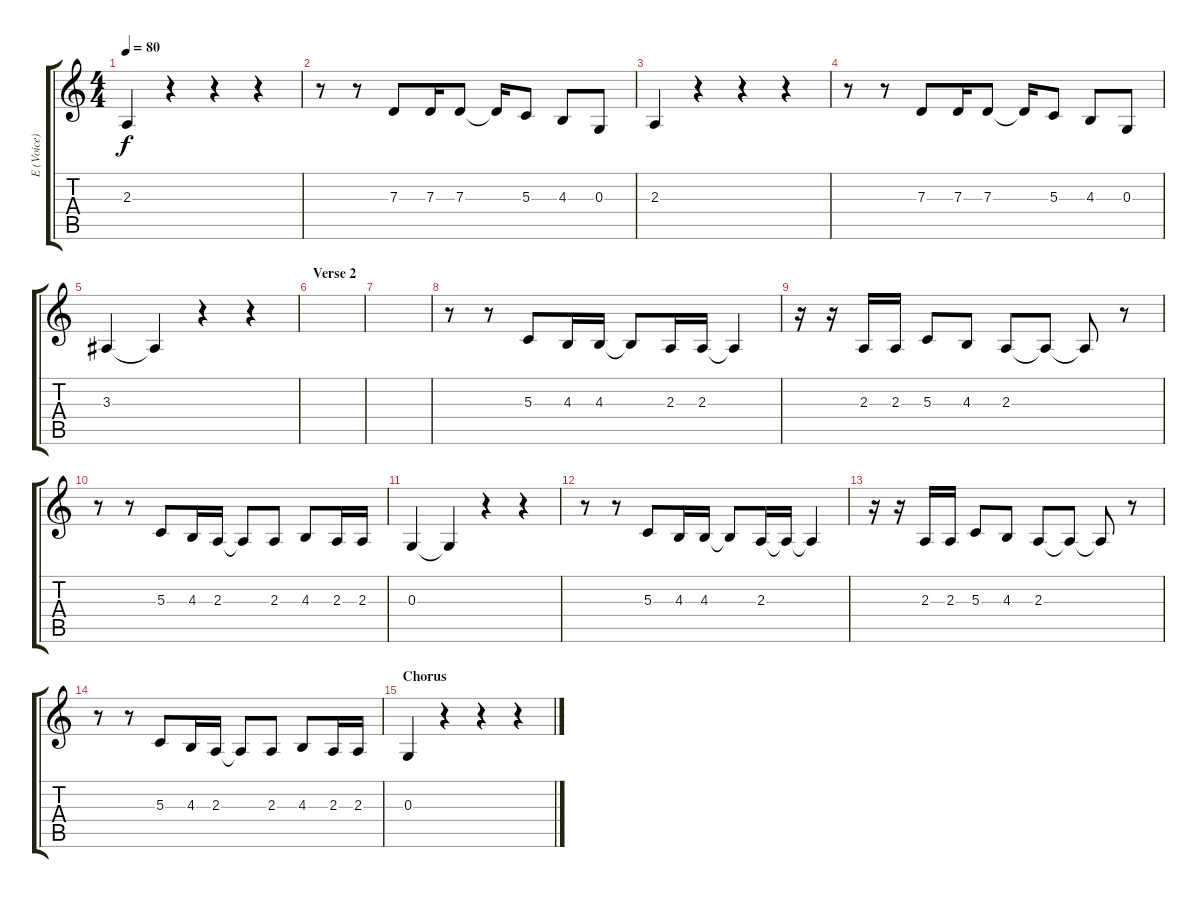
\track ("E (Voice)" "E (Voice)") {instrument clarinet}
\staff {score tabs}
\tuning (E4 B3 G3 D3 A2 E2) {hide}
\ts (4 4)
\tempo 80
\clef g2
\ks c
2.3.4{dy f} r.4 r.4 r.4 |
r.8 r.8 7.3.8 7.3.16 7.3.8 7.3{t}.16 5.3.8 4.3.8 0.3.8 |
2.3.4 r.4 r.4 r.4 |
r.8 r.8 7.3.8 7.3.16 7.3.8 7.3{t}.16 5.3.8 4.3.8 0.3.8 |
3.3.4 3.3{t}.4 r.4 r.4 |
\section ("" "Verse 2")
|
|
r.8 r.8 5.3.8 4.3.16 4.3.16 4.3{t}.8 2.3.16 2.3.16 2.3{t}.4 |
r.16 r.16 2.3.16 2.3.16 5.3.8 4.3.8 2.3.8 2.3{t}.8 2.3{t}.8 r.8 |
r.8 r.8 5.3.8 4.3.16 2.3.16 2.3{t}.8 2.3.8 4.3.8 2.3.16 2.3.16 |
0.3.4 0.3{t}.4 r.4 r.4 |
r.8 r.8 5.3.8 4.3.16 4.3.16 4.3{t}.8 2.3.16 2.3{t}.16 2.3{t}.4 |
r.16 r.16 2.3.16 2.3.16 5.3.8 4.3.8 2.3.8 2.3{t}.8 2.3{t}.8 r.8 |
r.8 r.8 5.3.8 4.3.16 2.3.16 2.3{t}.8 2.3.8 4.3.8 2.3.16 2.3.16 |
\section ("" "Chorus")
0.3.4 r.4 r.4 r.4
